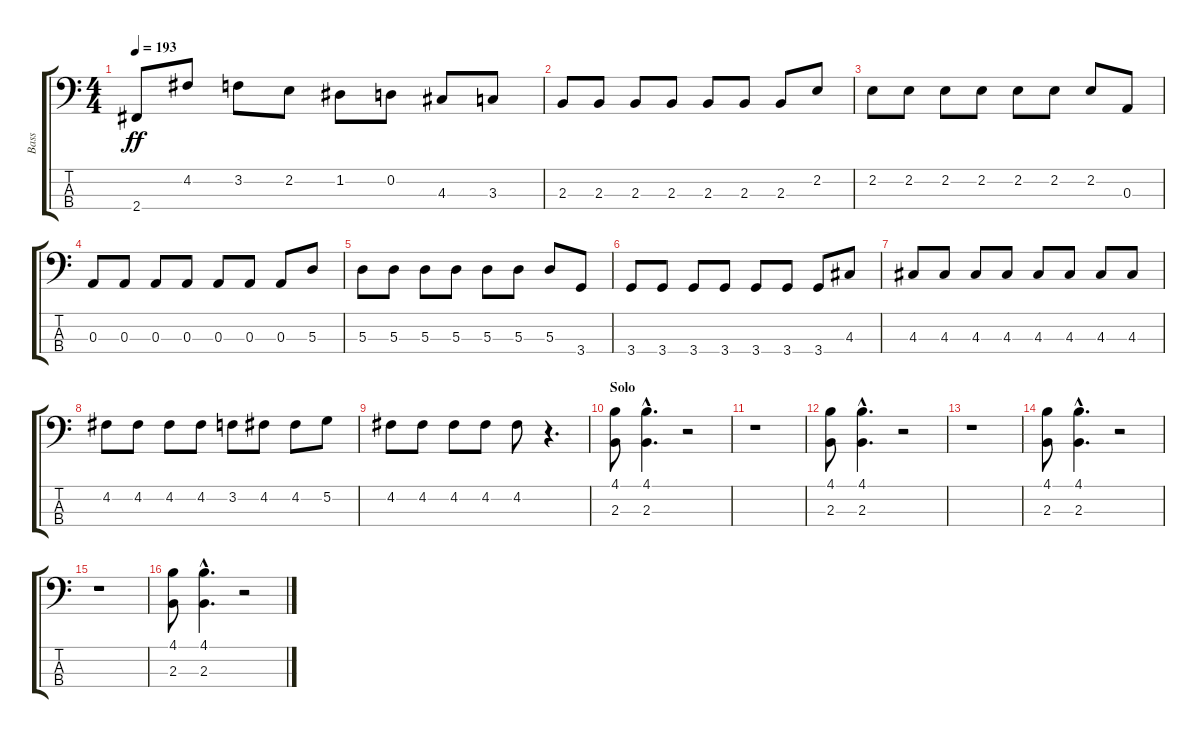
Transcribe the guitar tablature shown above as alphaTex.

\track ("Bass" "Bass") {instrument electricbassfinger}
\staff {score tabs}
\tuning (G2 D2 A1 E1) {hide}
\ts (4 4)
\tempo 193
\clef f4
\ks c
2.4.8{dy ff} 4.2.8 3.2.8 2.2.8 1.2.8 0.2.8 4.3.8 3.3.8 |
2.3.8 2.3.8 2.3.8 2.3.8 2.3.8 2.3.8 2.3.8 2.2.8 |
2.2.8 2.2.8 2.2.8 2.2.8 2.2.8 2.2.8 2.2.8 0.3.8 |
0.3.8 0.3.8 0.3.8 0.3.8 0.3.8 0.3.8 0.3.8 5.3.8 |
5.3.8 5.3.8 5.3.8 5.3.8 5.3.8 5.3.8 5.3.8 3.4.8 |
3.4.8 3.4.8 3.4.8 3.4.8 3.4.8 3.4.8 3.4.8 4.3.8 |
4.3.8 4.3.8 4.3.8 4.3.8 4.3.8 4.3.8 4.3.8 4.3.8 |
4.2.8 4.2.8 4.2.8 4.2.8 3.2.8 4.2.8 4.2.8 5.2.8 |
4.2.8 4.2.8 4.2.8 4.2.8 4.2.8 r.4{d} |
\section ("" "Solo")
(4.1 2.3).8 (4.1{hac} 2.3{hac}).4{d} r.2 |
r.1 |
(4.1 2.3).8 (4.1{hac} 2.3{hac}).4{d} r.2 |
r.1 |
(4.1 2.3).8 (4.1{hac} 2.3{hac}).4{d} r.2 |
r.1 |
(4.1 2.3).8 (4.1{hac} 2.3{hac}).4{d} r.2
